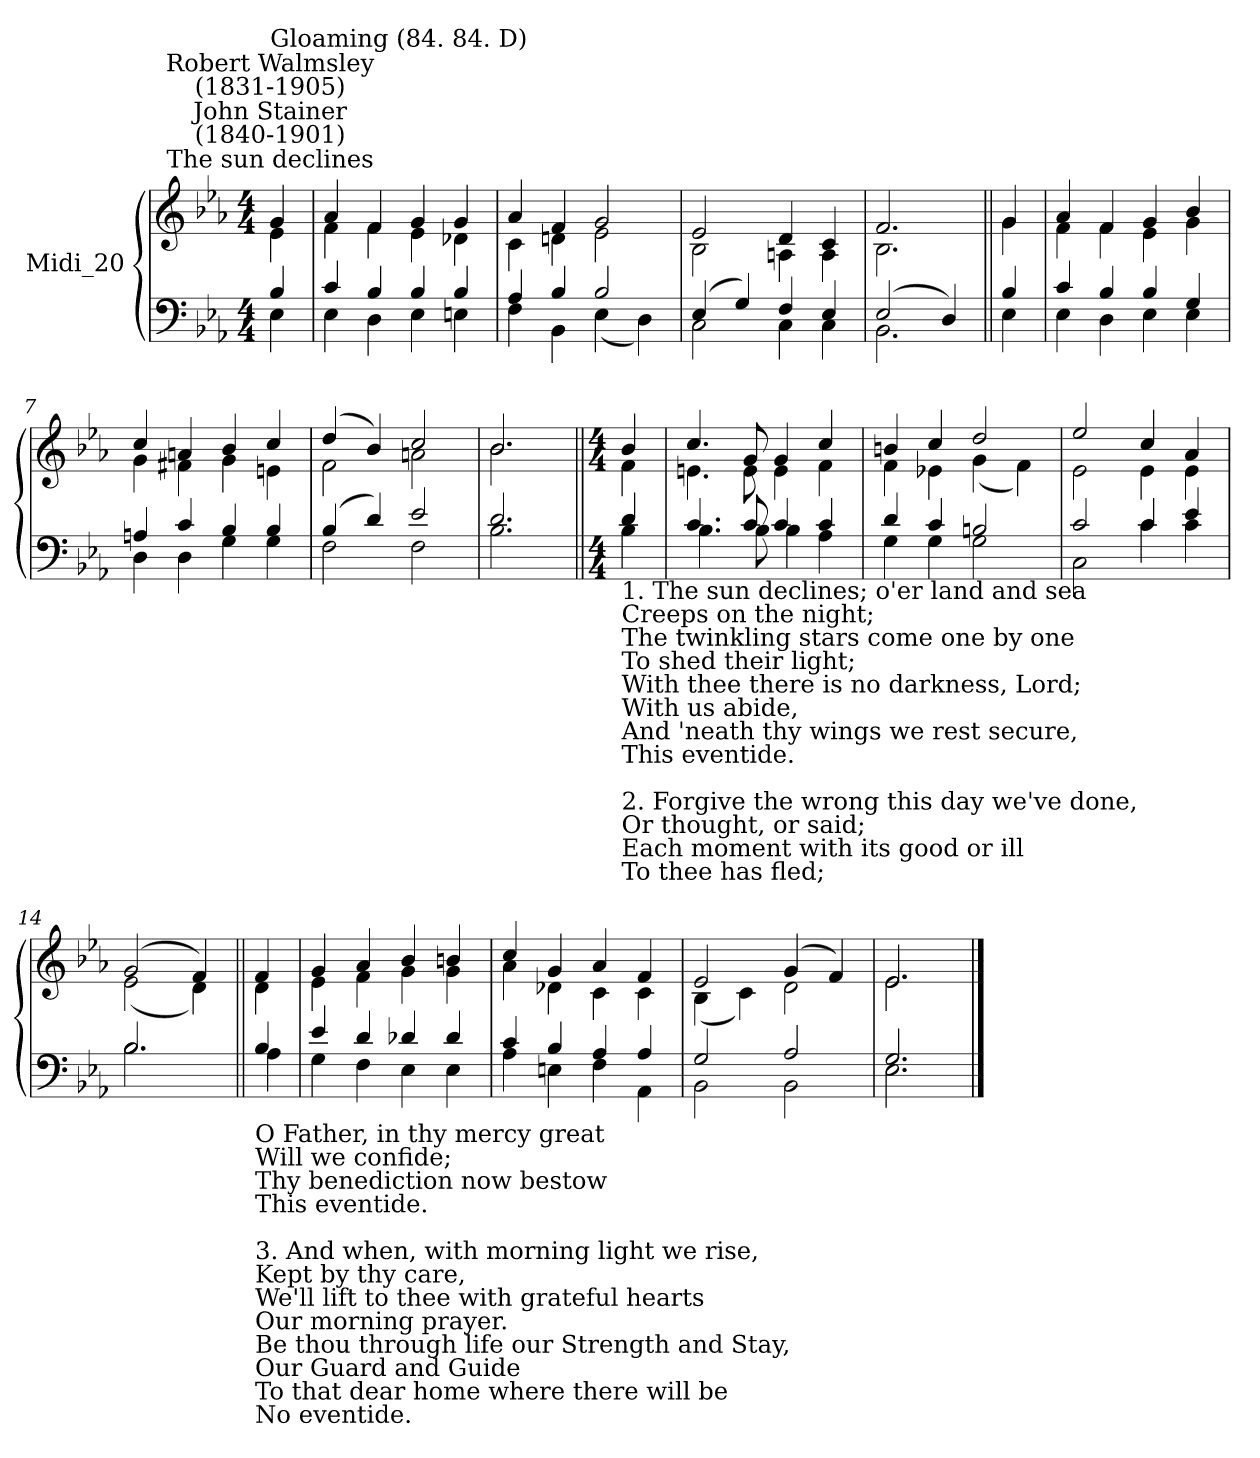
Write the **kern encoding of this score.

**kern	**kern
*part2	*part1
*staff2	*staff1
*I"Midi_20	*I"Midi_20
*clefF4	*clefG2
*k[b-e-a-]	*k[b-e-a-]
*E-:	*E-:
*M4/4	*M4/4
=	=
*^	*^
!	!	!LO:TX:a:cj:t=The sun declines	!
!	!	!LO:TX:a:cj:t=John Stainer\n(1840-1901)	!
!	!	!LO:TX:a:cj:t=Robert Walmsley\n(1831-1905)	!
!	!	!LO:TX:a:t=Gloaming (84. 84. D)	!
4B-/	4E-\	4g/	4e-\
=1	=1	=1	=1
4c/	4E-\	4a-/	4f\
4B-/	4D\	4f/	4f\
4B-/	4E-\	4g/	4e-\
4B-/	4En\	4g/	4d-X\
=2	=2	=2	=2
4A-/	4F\	4a-/	4c\
4B-/	4BB-\	4f/	4dn\
2B-/	(<4E-\	2g/	2e-\
.	4D\)	.	.
=3	=3	=3	=3
(>4E-/	2C\	2e-/	2B-\
4G/)	.	.	.
4F/	4C\	4d/	4An\
4E-/	4C\	4c/	4A\
=4	=4	=4	=4
(>2E-/	2.BB-\	2.f/	2.B-\
4D/)	.	.	.
=5||	=5||	=5||	=5||
4B-/	4E-\	4g/	4g\
=6	=6	=6	=6
4c/	4E-\	4a-/	4f\
4B-/	4D\	4f/	4f\
4B-/	4E-\	4g/	4e-\
4G/	4E-\	4b-/	4g\
=7	=7	=7	=7
4An/	4D\	4cc/	4g\
4c/	4D\	4an/	4f#X\
4B-/	4G\	4b-/	4g\
4B-/	4G\	4cc/	4en\
=8	=8	=8	=8
(>4B-/	2F\	(>4dd/	2f\
4d/)	.	4b-/)	.
2e-/	2F\	2cc/	2an\
=9	=9	=9	=9
2.d/	2.B-\	2.b-/	2.b-\
!!LO:LB:g=z	!!
=10||	=10||	=10||	=10||
*M4/4	*	*M4/4	*
!LO:TX:b:t=1. The sun declines; o'er land and sea\nCreeps on the night;\nThe twinkling stars come one by one\nTo shed their light;\nWith thee there is no darkness, Lord;\nWith us abide,\nAnd 'neath thy wings we rest secure,\nThis eventide.\n\n2. Forgive the wrong this day we've done,\nOr thought, or said;\nEach moment with its good or ill\nTo thee has fled;	!	!	!
4d/	4B-\	4b-/	4f\
=11	=11	=11	=11
4.c/	4.B-\	4.cc/	4.en\
8c/	8B-\	8g/	8e\
4c/	4B-\	4g/	4e\
4c/	4A-\	4cc/	4f\
=12	=12	=12	=12
4d/	4G\	4bn/	4f\
4c/	4G\	4cc/	4e-X\
2Bn/	2G\	2dd/	(<4g\
.	.	.	4f\)
=13	=13	=13	=13
2c/	2C\	2ee-/	2e-\
4c/	4c\	4cc/	4e-\
4e-/	4c\	4a-/	4e-\
=14	=14	=14	=14
2.B-/	2.B-\	(>2g/	(<2e-\
.	.	4f/)	4d\)
=15||	=15||	=15||	=15||
!LO:TX:b:t=O Father, in thy mercy great\nWill we confide;\nThy benediction now bestow\nThis eventide.\n\n3. And when, with morning light we rise,\nKept by thy care,\nWe'll lift to thee with grateful hearts\nOur morning prayer.\nBe thou through life our Strength and Stay,\nOur Guard and Guide\nTo that dear home where there will be\nNo eventide.	!	!	!
4B-/	4A-\	4f/	4d\
=16	=16	=16	=16
4e-/	4G\	4g/	4e-\
4d/	4F\	4a-/	4f\
4d-X/	4E-\	4b-/	4g\
4d-/	4E-\	4bn/	4g\
=17	=17	=17	=17
4c/	4A-\	4cc/	4a-\
4B-/	4En\	4g/	4d-X\
4A-/	4F\	4a-/	4c\
4A-/	4AA-\	4f/	4c\
=18	=18	=18	=18
2G/	2BB-\	2e-/	(<4B-\
.	.	.	4c\)
2A-/	2BB-\	(>4g/	2d\
.	.	4f/)	.
=19	=19	=19	=19
2.G/	2.E-\	2.e-/	2.e-\
*v	*v	*	*
*	*v	*v
==	==
*-	*-
